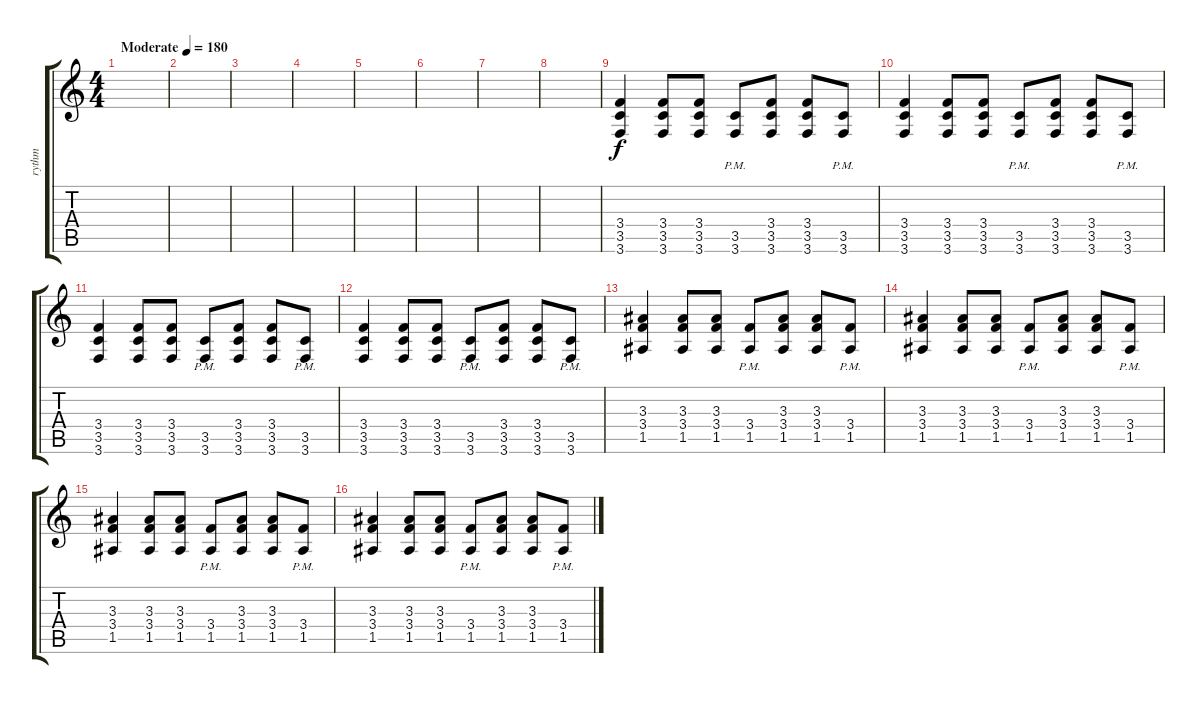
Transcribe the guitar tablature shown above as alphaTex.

\track ("rythm" "rythm") {instrument distortionguitar}
\staff {score tabs}
\tuning (E4 B3 G3 D3 A2 D2) {hide}
\ts (4 4)
\tempo (180 "Moderate")
\clef g2
\ks c
|
|
|
|
|
|
|
|
(3.4 3.5 3.6).4 (3.4 3.5 3.6).8 (3.4 3.5 3.6).8 (3.5{pm} 3.6{pm}).8 (3.4 3.5 3.6).8 (3.4 3.5 3.6).8 (3.5{pm} 3.6{pm}).8 |
(3.4 3.5 3.6).4 (3.4 3.5 3.6).8 (3.4 3.5 3.6).8 (3.5{pm} 3.6{pm}).8 (3.4 3.5 3.6).8 (3.4 3.5 3.6).8 (3.5{pm} 3.6{pm}).8 |
(3.4 3.5 3.6).4 (3.4 3.5 3.6).8 (3.4 3.5 3.6).8 (3.5{pm} 3.6{pm}).8 (3.4 3.5 3.6).8 (3.4 3.5 3.6).8 (3.5{pm} 3.6{pm}).8 |
(3.4 3.5 3.6).4 (3.4 3.5 3.6).8 (3.4 3.5 3.6).8 (3.5{pm} 3.6{pm}).8 (3.4 3.5 3.6).8 (3.4 3.5 3.6).8 (3.5{pm} 3.6{pm}).8 |
(3.3 3.4 1.5).4 (3.3 3.4 1.5).8 (3.3 3.4 1.5).8 (3.4{pm} 1.5{pm}).8 (3.3 3.4 1.5).8 (3.3 3.4 1.5).8 (3.4{pm} 1.5{pm}).8 |
(3.3 3.4 1.5).4 (3.3 3.4 1.5).8 (3.3 3.4 1.5).8 (3.4{pm} 1.5{pm}).8 (3.3 3.4 1.5).8 (3.3 3.4 1.5).8 (3.4{pm} 1.5{pm}).8 |
(3.3 3.4 1.5).4 (3.3 3.4 1.5).8 (3.3 3.4 1.5).8 (3.4{pm} 1.5{pm}).8 (3.3 3.4 1.5).8 (3.3 3.4 1.5).8 (3.4{pm} 1.5{pm}).8 |
(3.3 3.4 1.5).4 (3.3 3.4 1.5).8 (3.3 3.4 1.5).8 (3.4{pm} 1.5{pm}).8 (3.3 3.4 1.5).8 (3.3 3.4 1.5).8 (3.4{pm} 1.5{pm}).8
